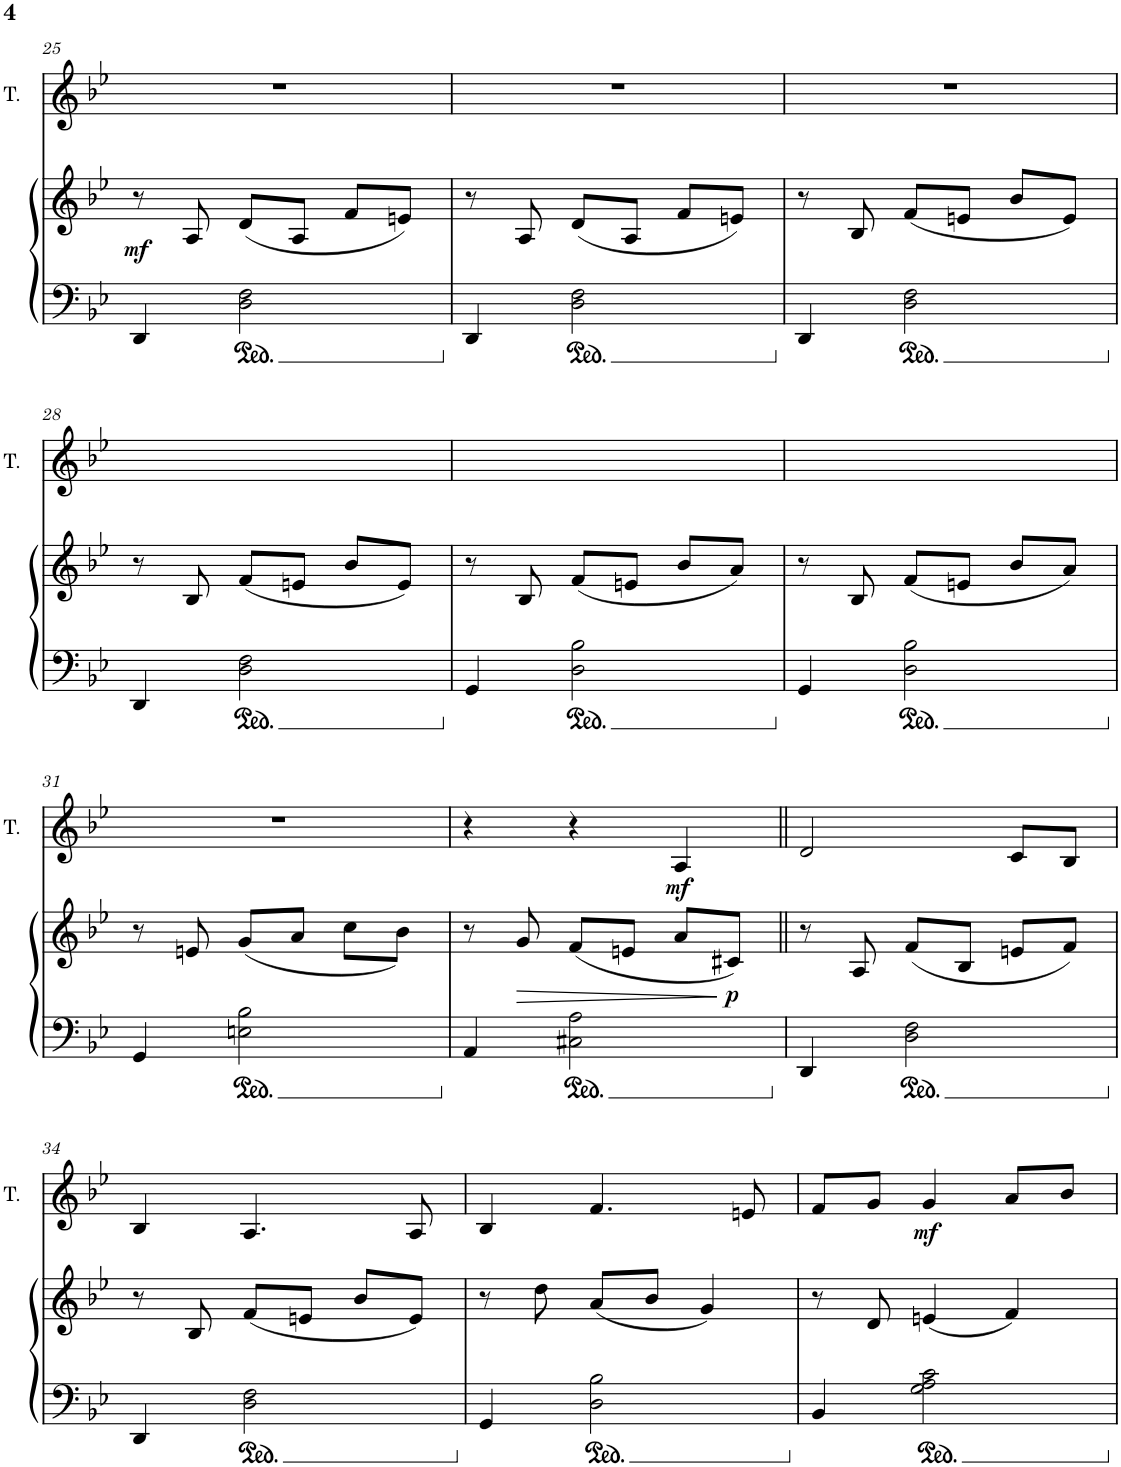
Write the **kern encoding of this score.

**kern	**kern	**dynam	**kern	**dynam
*part2	*part2	*part2	*part1	*part1
*staff3	*staff2	*staff2/3	*staff1	*staff1
*I"Piano	*	*	*I"Tenor	*
*I'Pno	*	*	*I'T.	*
!!LO:PB:g=z
*clefF4	*clefG2	*	*clefG2	*
*k[b-e-]	*k[b-e-]	*	*k[b-e-]	*
*M3/4	*M3/4	*	*M3/4	*
=25	=25	=25	=25	=25
!	!	!LO:DY:a=2	!	!
4DD/	8r	mf	2.r	.
.	8A/	.	.	.
2D\ 2F\	(<8d/L	.	.	.
.	8A/J	.	.	.
.	8f/L	.	.	.
.	8en/J)	.	.	.
=26	=26	=26	=26	=26
4DD/	8r	.	2.r	.
.	8A/	.	.	.
2D\ 2F\	(<8d/L	.	.	.
.	8A/J	.	.	.
.	8f/L	.	.	.
.	8en/J)	.	.	.
=27	=27	=27	=27	=27
4DD/	8r	.	2.r	.
.	8B-/	.	.	.
2D\ 2F\	(<8f/L	.	.	.
.	8en/J	.	.	.
.	8b-/L	.	.	.
.	8e/J)	.	.	.
!!LO:LB:g=z
=28	=28	=28	=28	=28
4DD/	8r	.	2.ryy	.
.	8B-/	.	.	.
2D\ 2F\	(<8f/L	.	.	.
.	8en/J	.	.	.
.	8b-/L	.	.	.
.	8e/J)	.	.	.
=29	=29	=29	=29	=29
4GG/	8r	.	2.ryy	.
.	8B-/	.	.	.
2D\ 2B-\	(<8f/L	.	.	.
.	8en/J	.	.	.
.	8b-/L	.	.	.
.	8a/J)	.	.	.
=30	=30	=30	=30	=30
4GG/	8r	.	2.ryy	.
.	8B-/	.	.	.
2D\ 2B-\	(<8f/L	.	.	.
.	8en/J	.	.	.
.	8b-/L	.	.	.
.	8a/J)	.	.	.
!!LO:LB:g=z
=31	=31	=31	=31	=31
4GG/	8r	.	2.r	.
.	8en/	.	.	.
2En\ 2B-\	(<8g/L	.	.	.
.	8a/J	.	.	.
.	8cc\L	.	.	.
.	8b-\J)	.	.	.
=32	=32	=32	=32	=32
4AA/	8r	.	4r	.
!	!	!LO:HP:b	!	!
.	8g/	>	.	.
2C#X\ 2A\	(<8f/L	.	4r	.
.	8en/J	.	.	.
!	!	!	!	!LO:DY:b
.	8a/L	.	4A/	mf
!	!	!LO:DY:n=1:b	!	!
.	8c#X/J)	] p	.	.
=33||	=33||	=33||	=33||	=33||
4DD/	8r	.	2d/	.
.	8A/	.	.	.
2D\ 2F\	(<8f/L	.	.	.
.	8B-/J	.	.	.
.	8en/L	.	8c/L	.
.	8f/J)	.	8B-/J	.
!!LO:LB:g=z
=34	=34	=34	=34	=34
4DD/	8r	.	4B-/	.
.	8B-/	.	.	.
2D\ 2F\	(<8f/L	.	4.A/	.
.	8en/J	.	.	.
.	8b-/L	.	.	.
.	8e/J)	.	8A/	.
=35	=35	=35	=35	=35
4GG/	8r	.	4B-/	.
.	8dd\	.	.	.
2D\ 2B-\	(<8a/L	.	4.f/	.
.	8b-/J	.	.	.
.	4g/)	.	.	.
.	.	.	8en/	.
=36	=36	=36	=36	=36
4BB-/	8r	.	8f/L	.
.	8d/	.	8g/J	.
!	!	!	!	!LO:DY:b
2G\ 2A\ 2c\	(<4en/	.	4g/	mf
.	4f/)	.	8a/L	.
.	.	.	8b-/J	.
=	=	=	=	=
*-	*-	*-	*-	*-
